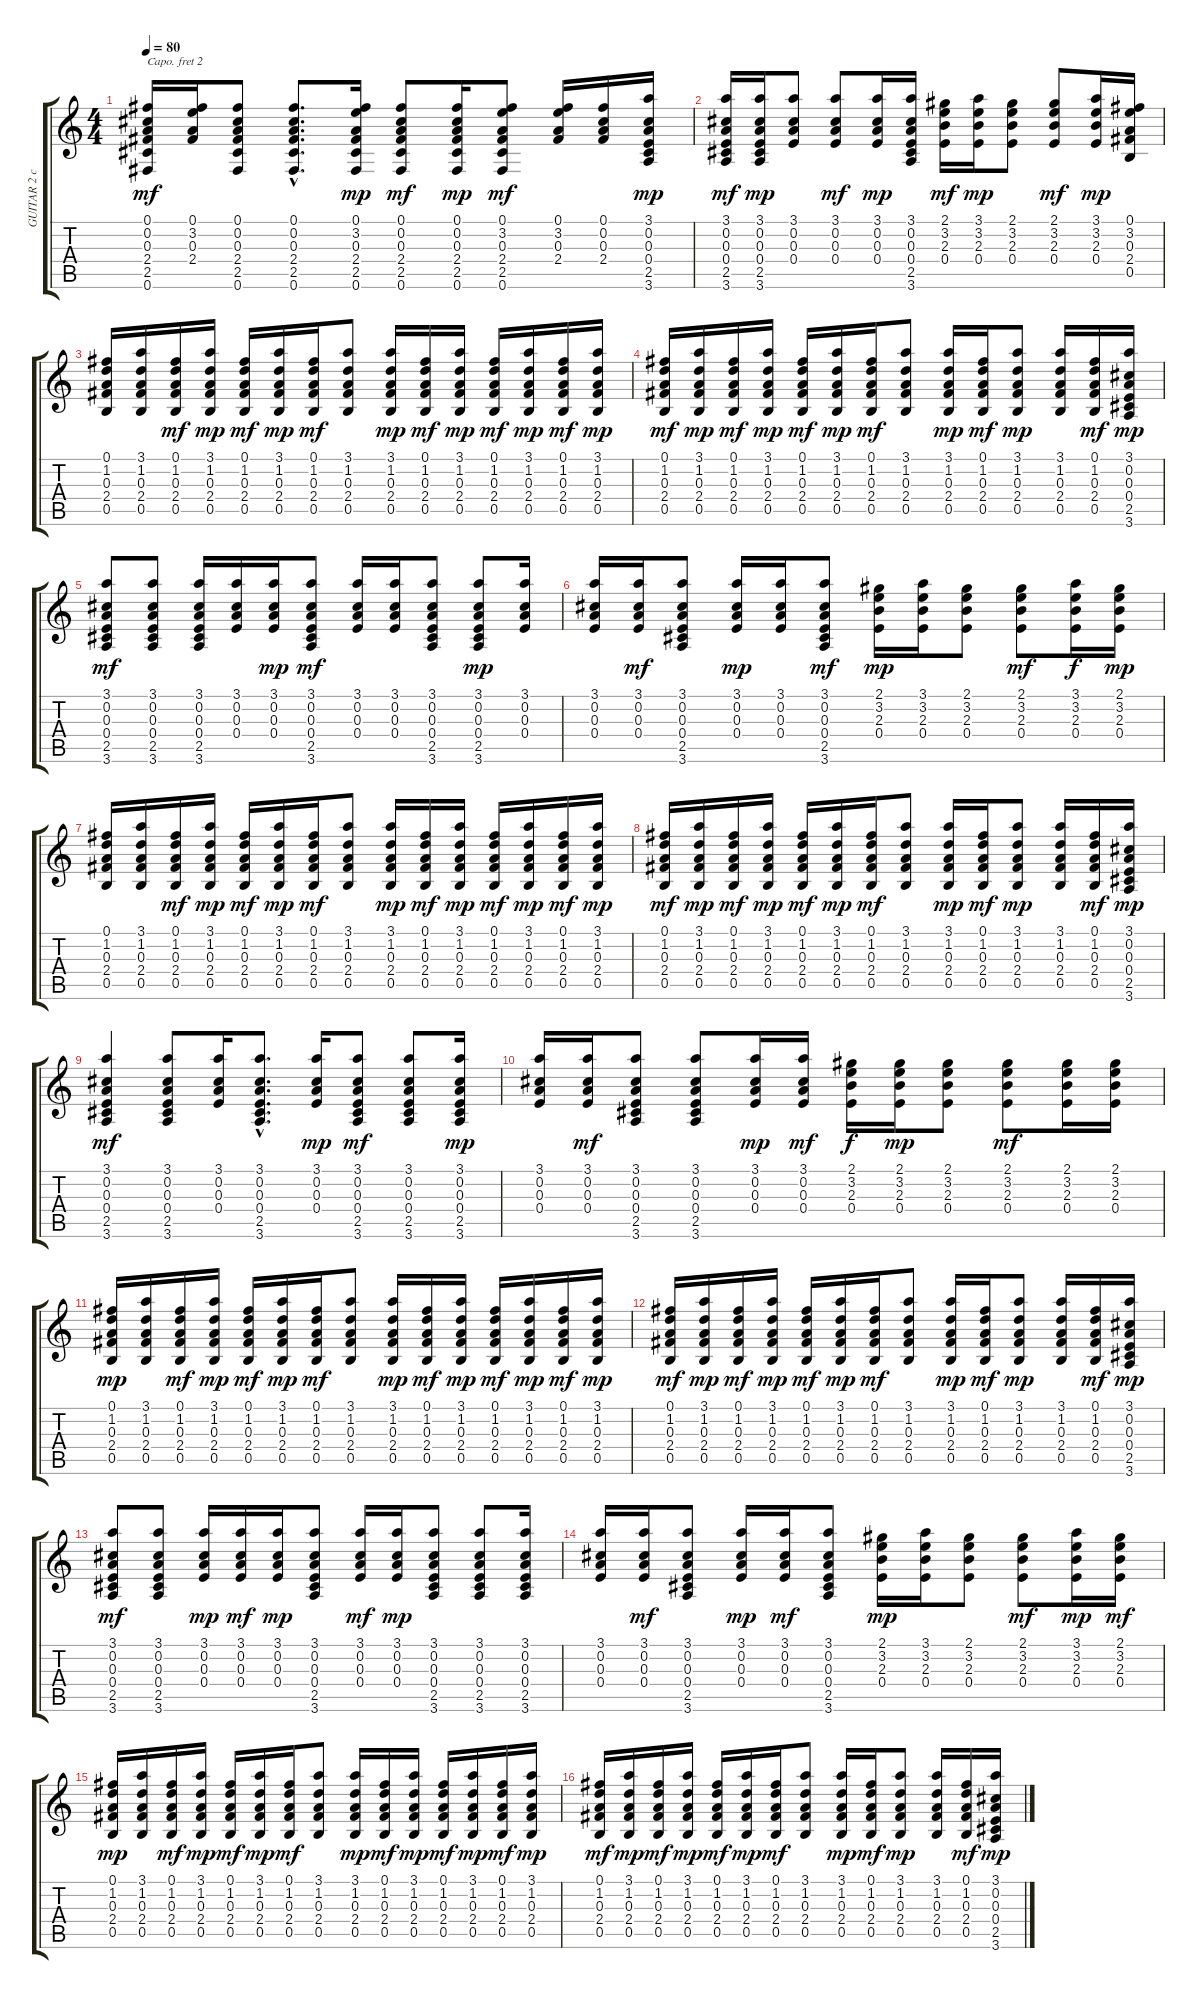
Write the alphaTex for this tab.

\track ("GUITAR 2 capo=2" "GUITAR 2 c") {instrument acousticguitarsteel}
\staff {score tabs}
\capo 2
\tuning (E4 B3 G3 D3 A2 E2) {hide}
\ts (4 4)
\tempo 80
\clef g2
\ks c
(0.1 0.2 0.3 2.4 2.5 0.6).16{dy mf} (0.1 3.2 0.3 2.4).16 (0.1 0.2 0.3 2.4 2.5 0.6).8 (0.1{hac} 0.2{hac} 0.3{hac} 2.4{hac} 2.5{hac} 0.6{hac}).8{d} (0.1 3.2 0.3 2.4 2.5 0.6).16{dy mp} (0.1 0.2 0.3 2.4 2.5 0.6).8{dy mf} (0.1 0.2 0.3 2.4 2.5 0.6).16{dy mp} (0.1 3.2 0.3 2.4 2.5 0.6).8{dy mf} (0.1 3.2 0.3 2.4).16 (0.1 0.2 0.3 2.4).16 (3.1 0.2 0.3 0.4 2.5 3.6).16{dy mp} |
(3.1 0.2 0.3 0.4 2.5 3.6).16{dy mf} (3.1 0.2 0.3 0.4 2.5 3.6).16{dy mp} (3.1 0.2 0.3 0.4).8 (3.1 0.2 0.3 0.4).8{dy mf} (3.1 0.2 0.3 0.4).16{dy mp} (3.1 0.2 0.3 0.4 2.5 3.6).16 (2.1 3.2 2.3 0.4).16{dy mf} (3.1 3.2 2.3 0.4).16{dy mp} (2.1 3.2 2.3 0.4).8 (2.1 3.2 2.3 0.4).8{dy mf} (3.1 3.2 2.3 0.4).16{dy mp} (0.1 3.2 0.3 2.4 0.5).16 |
(0.1 1.2 0.3 2.4 0.5).16 (3.1 1.2 0.3 2.4 0.5).16 (0.1 1.2 0.3 2.4 0.5).16{dy mf} (3.1 1.2 0.3 2.4 0.5).16{dy mp} (0.1 1.2 0.3 2.4 0.5).16{dy mf} (3.1 1.2 0.3 2.4 0.5).16{dy mp} (0.1 1.2 0.3 2.4 0.5).16{dy mf} (3.1 1.2 0.3 2.4 0.5).8 (3.1 1.2 0.3 2.4 0.5).16{dy mp} (0.1 1.2 0.3 2.4 0.5).16{dy mf} (3.1 1.2 0.3 2.4 0.5).16{dy mp} (0.1 1.2 0.3 2.4 0.5).16{dy mf} (3.1 1.2 0.3 2.4 0.5).16{dy mp} (0.1 1.2 0.3 2.4 0.5).16{dy mf} (3.1 1.2 0.3 2.4 0.5).16{dy mp} |
(0.1 1.2 0.3 2.4 0.5).16{dy mf} (3.1 1.2 0.3 2.4 0.5).16{dy mp} (0.1 1.2 0.3 2.4 0.5).16{dy mf} (3.1 1.2 0.3 2.4 0.5).16{dy mp} (0.1 1.2 0.3 2.4 0.5).16{dy mf} (3.1 1.2 0.3 2.4 0.5).16{dy mp} (0.1 1.2 0.3 2.4 0.5).16{dy mf} (3.1 1.2 0.3 2.4 0.5).8 (3.1 1.2 0.3 2.4 0.5).16{dy mp} (0.1 1.2 0.3 2.4 0.5).16{dy mf} (3.1 1.2 0.3 2.4 0.5).8{dy mp} (3.1 1.2 0.3 2.4 0.5).16 (0.1 1.2 0.3 2.4 0.5).16{dy mf} (3.1 0.2 0.3 0.4 2.5 3.6).16{dy mp} |
(3.1 0.2 0.3 0.4 2.5 3.6).8{dy mf} (3.1 0.2 0.3 0.4 2.5 3.6).8 (3.1 0.2 0.3 0.4 2.5 3.6).16 (3.1 0.2 0.3 0.4).16 (3.1 0.2 0.3 0.4).16{dy mp} (3.1 0.2 0.3 0.4 2.5 3.6).8{dy mf} (3.1 0.2 0.3 0.4).16 (3.1 0.2 0.3 0.4).16 (3.1 0.2 0.3 0.4 2.5 3.6).8 (3.1 0.2 0.3 0.4 2.5 3.6).8{dy mp} (3.1 0.2 0.3 0.4).16 |
(3.1 0.2 0.3 0.4).16 (3.1 0.2 0.3 0.4).16{dy mf} (3.1 0.2 0.3 0.4 2.5 3.6).8 (3.1 0.2 0.3 0.4).16{dy mp} (3.1 0.2 0.3 0.4).16 (3.1 0.2 0.3 0.4 2.5 3.6).8{dy mf} (2.1 3.2 2.3 0.4).16{dy mp} (3.1 3.2 2.3 0.4).16 (2.1 3.2 2.3 0.4).8 (2.1 3.2 2.3 0.4).8{dy mf} (3.1 3.2 2.3 0.4).16{dy f} (2.1 3.2 2.3 0.4).16{dy mp} |
(0.1 1.2 0.3 2.4 0.5).16 (3.1 1.2 0.3 2.4 0.5).16 (0.1 1.2 0.3 2.4 0.5).16{dy mf} (3.1 1.2 0.3 2.4 0.5).16{dy mp} (0.1 1.2 0.3 2.4 0.5).16{dy mf} (3.1 1.2 0.3 2.4 0.5).16{dy mp} (0.1 1.2 0.3 2.4 0.5).16{dy mf} (3.1 1.2 0.3 2.4 0.5).8 (3.1 1.2 0.3 2.4 0.5).16{dy mp} (0.1 1.2 0.3 2.4 0.5).16{dy mf} (3.1 1.2 0.3 2.4 0.5).16{dy mp} (0.1 1.2 0.3 2.4 0.5).16{dy mf} (3.1 1.2 0.3 2.4 0.5).16{dy mp} (0.1 1.2 0.3 2.4 0.5).16{dy mf} (3.1 1.2 0.3 2.4 0.5).16{dy mp} |
(0.1 1.2 0.3 2.4 0.5).16{dy mf} (3.1 1.2 0.3 2.4 0.5).16{dy mp} (0.1 1.2 0.3 2.4 0.5).16{dy mf} (3.1 1.2 0.3 2.4 0.5).16{dy mp} (0.1 1.2 0.3 2.4 0.5).16{dy mf} (3.1 1.2 0.3 2.4 0.5).16{dy mp} (0.1 1.2 0.3 2.4 0.5).16{dy mf} (3.1 1.2 0.3 2.4 0.5).8 (3.1 1.2 0.3 2.4 0.5).16{dy mp} (0.1 1.2 0.3 2.4 0.5).16{dy mf} (3.1 1.2 0.3 2.4 0.5).8{dy mp} (3.1 1.2 0.3 2.4 0.5).16 (0.1 1.2 0.3 2.4 0.5).16{dy mf} (3.1 0.2 0.3 0.4 2.5 3.6).16{dy mp} |
(3.1 0.2 0.3 0.4 2.5 3.6).4{dy mf} (3.1 0.2 0.3 0.4 2.5 3.6).8 (3.1 0.2 0.3 0.4).16 (3.1{hac} 0.2{hac} 0.3{hac} 0.4{hac} 2.5{hac} 3.6{hac}).8{d} (3.1 0.2 0.3 0.4).16{dy mp} (3.1 0.2 0.3 0.4 2.5 3.6).8{dy mf} (3.1 0.2 0.3 0.4 2.5 3.6).8 (3.1 0.2 0.3 0.4 2.5 3.6).16{dy mp} |
(3.1 0.2 0.3 0.4).16 (3.1 0.2 0.3 0.4).16{dy mf} (3.1 0.2 0.3 0.4 2.5 3.6).8 (3.1 0.2 0.3 0.4 2.5 3.6).8 (3.1 0.2 0.3 0.4).16{dy mp} (3.1 0.2 0.3 0.4).16{dy mf} (2.1 3.2 2.3 0.4).16{dy f} (2.1 3.2 2.3 0.4).16{dy mp} (2.1 3.2 2.3 0.4).8 (2.1 3.2 2.3 0.4).8{dy mf} (2.1 3.2 2.3 0.4).16 (2.1 3.2 2.3 0.4).16 |
(0.1 1.2 0.3 2.4 0.5).16{dy mp} (3.1 1.2 0.3 2.4 0.5).16 (0.1 1.2 0.3 2.4 0.5).16{dy mf} (3.1 1.2 0.3 2.4 0.5).16{dy mp} (0.1 1.2 0.3 2.4 0.5).16{dy mf} (3.1 1.2 0.3 2.4 0.5).16{dy mp} (0.1 1.2 0.3 2.4 0.5).16{dy mf} (3.1 1.2 0.3 2.4 0.5).8 (3.1 1.2 0.3 2.4 0.5).16{dy mp} (0.1 1.2 0.3 2.4 0.5).16{dy mf} (3.1 1.2 0.3 2.4 0.5).16{dy mp} (0.1 1.2 0.3 2.4 0.5).16{dy mf} (3.1 1.2 0.3 2.4 0.5).16{dy mp} (0.1 1.2 0.3 2.4 0.5).16{dy mf} (3.1 1.2 0.3 2.4 0.5).16{dy mp} |
(0.1 1.2 0.3 2.4 0.5).16{dy mf} (3.1 1.2 0.3 2.4 0.5).16{dy mp} (0.1 1.2 0.3 2.4 0.5).16{dy mf} (3.1 1.2 0.3 2.4 0.5).16{dy mp} (0.1 1.2 0.3 2.4 0.5).16{dy mf} (3.1 1.2 0.3 2.4 0.5).16{dy mp} (0.1 1.2 0.3 2.4 0.5).16{dy mf} (3.1 1.2 0.3 2.4 0.5).8 (3.1 1.2 0.3 2.4 0.5).16{dy mp} (0.1 1.2 0.3 2.4 0.5).16{dy mf} (3.1 1.2 0.3 2.4 0.5).8{dy mp} (3.1 1.2 0.3 2.4 0.5).16 (0.1 1.2 0.3 2.4 0.5).16{dy mf} (3.1 0.2 0.3 0.4 2.5 3.6).16{dy mp} |
(3.1 0.2 0.3 0.4 2.5 3.6).8{dy mf} (3.1 0.2 0.3 0.4 2.5 3.6).8 (3.1 0.2 0.3 0.4).16{dy mp} (3.1 0.2 0.3 0.4).16{dy mf} (3.1 0.2 0.3 0.4).16{dy mp} (3.1 0.2 0.3 0.4 2.5 3.6).8 (3.1 0.2 0.3 0.4).16{dy mf} (3.1 0.2 0.3 0.4).16{dy mp} (3.1 0.2 0.3 0.4 2.5 3.6).8 (3.1 0.2 0.3 0.4 2.5 3.6).8 (3.1 0.2 0.3 0.4 2.5 3.6).16 |
(3.1 0.2 0.3 0.4).16 (3.1 0.2 0.3 0.4).16{dy mf} (3.1 0.2 0.3 0.4 2.5 3.6).8 (3.1 0.2 0.3 0.4).16{dy mp} (3.1 0.2 0.3 0.4).16{dy mf} (3.1 0.2 0.3 0.4 2.5 3.6).8 (2.1 3.2 2.3 0.4).16{dy mp} (3.1 3.2 2.3 0.4).16 (2.1 3.2 2.3 0.4).8 (2.1 3.2 2.3 0.4).8{dy mf} (3.1 3.2 2.3 0.4).16{dy mp} (2.1 3.2 2.3 0.4).16{dy mf} |
(0.1 1.2 0.3 2.4 0.5).16{dy mp} (3.1 1.2 0.3 2.4 0.5).16 (0.1 1.2 0.3 2.4 0.5).16{dy mf} (3.1 1.2 0.3 2.4 0.5).16{dy mp} (0.1 1.2 0.3 2.4 0.5).16{dy mf} (3.1 1.2 0.3 2.4 0.5).16{dy mp} (0.1 1.2 0.3 2.4 0.5).16{dy mf} (3.1 1.2 0.3 2.4 0.5).8 (3.1 1.2 0.3 2.4 0.5).16{dy mp} (0.1 1.2 0.3 2.4 0.5).16{dy mf} (3.1 1.2 0.3 2.4 0.5).16{dy mp} (0.1 1.2 0.3 2.4 0.5).16{dy mf} (3.1 1.2 0.3 2.4 0.5).16{dy mp} (0.1 1.2 0.3 2.4 0.5).16{dy mf} (3.1 1.2 0.3 2.4 0.5).16{dy mp} |
(0.1 1.2 0.3 2.4 0.5).16{dy mf} (3.1 1.2 0.3 2.4 0.5).16{dy mp} (0.1 1.2 0.3 2.4 0.5).16{dy mf} (3.1 1.2 0.3 2.4 0.5).16{dy mp} (0.1 1.2 0.3 2.4 0.5).16{dy mf} (3.1 1.2 0.3 2.4 0.5).16{dy mp} (0.1 1.2 0.3 2.4 0.5).16{dy mf} (3.1 1.2 0.3 2.4 0.5).8 (3.1 1.2 0.3 2.4 0.5).16{dy mp} (0.1 1.2 0.3 2.4 0.5).16{dy mf} (3.1 1.2 0.3 2.4 0.5).8{dy mp} (3.1 1.2 0.3 2.4 0.5).16 (0.1 1.2 0.3 2.4 0.5).16{dy mf} (3.1 0.2 0.3 0.4 2.5 3.6).16{dy mp}
